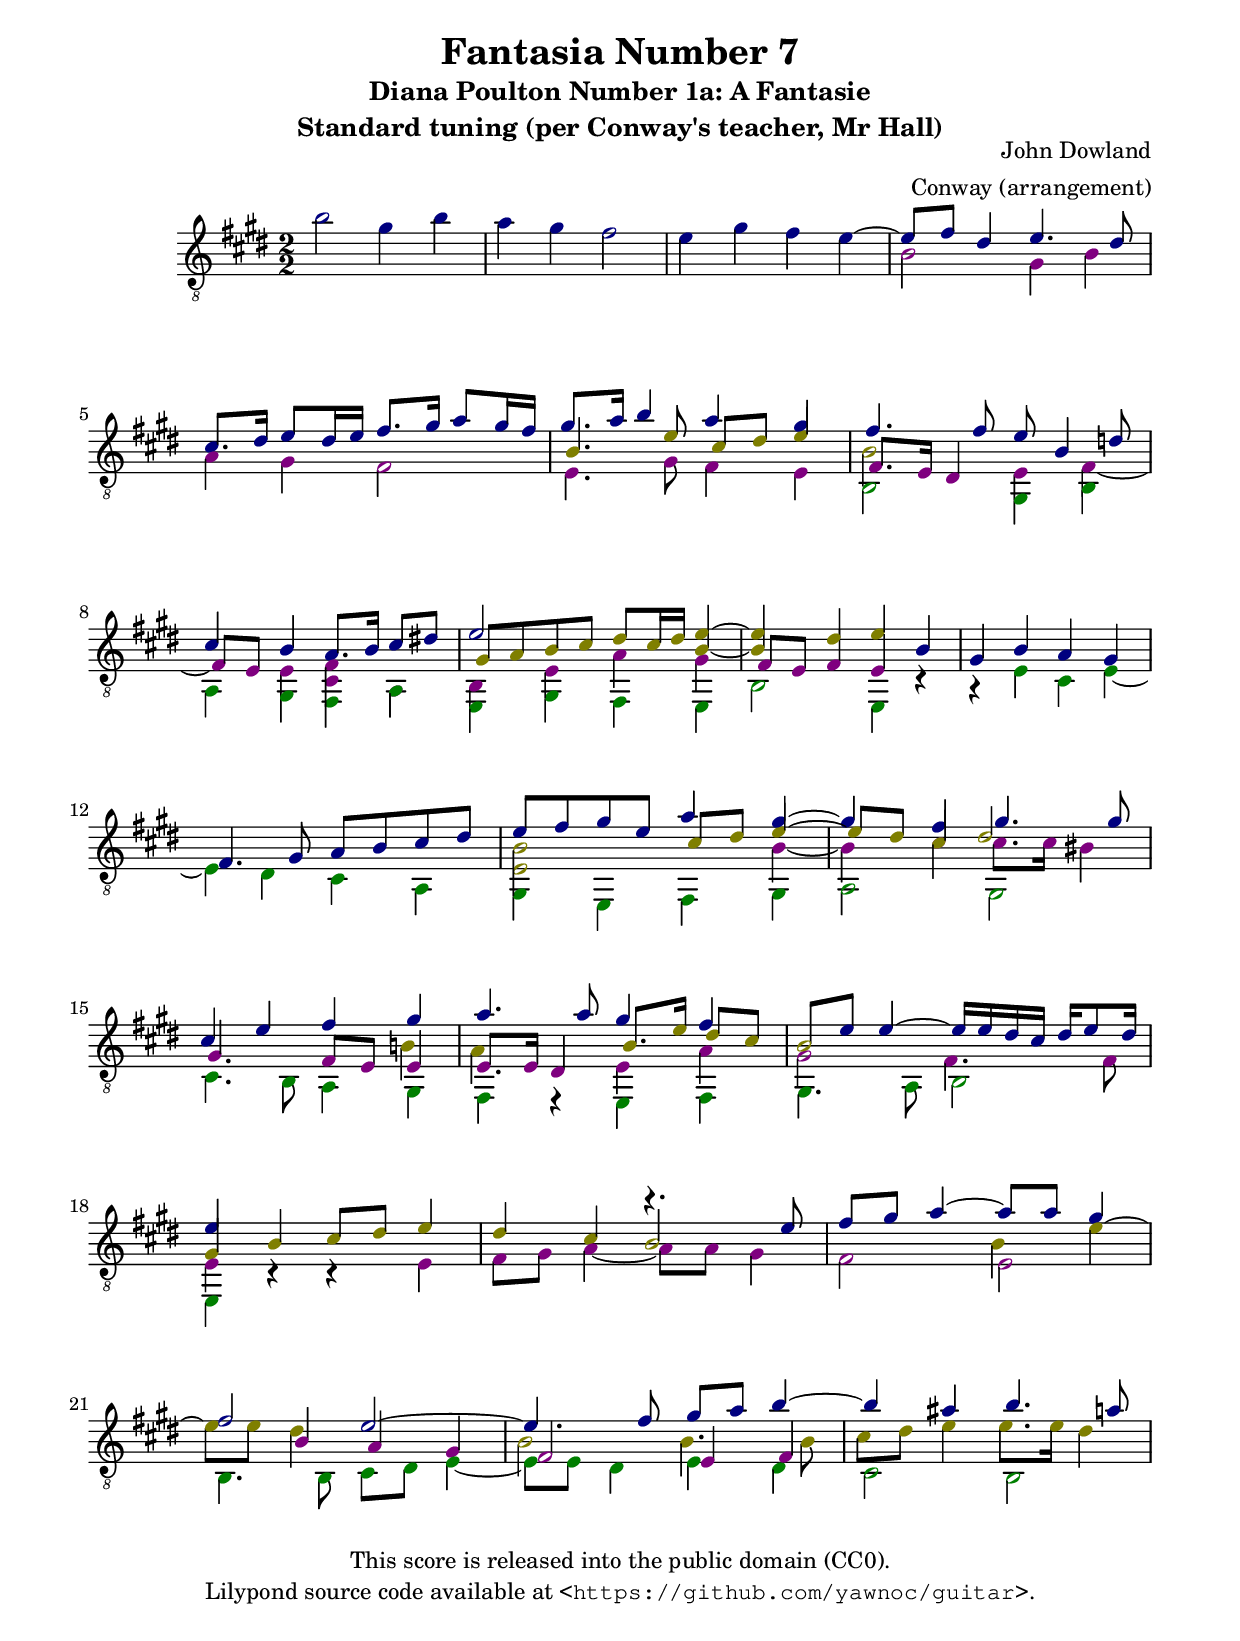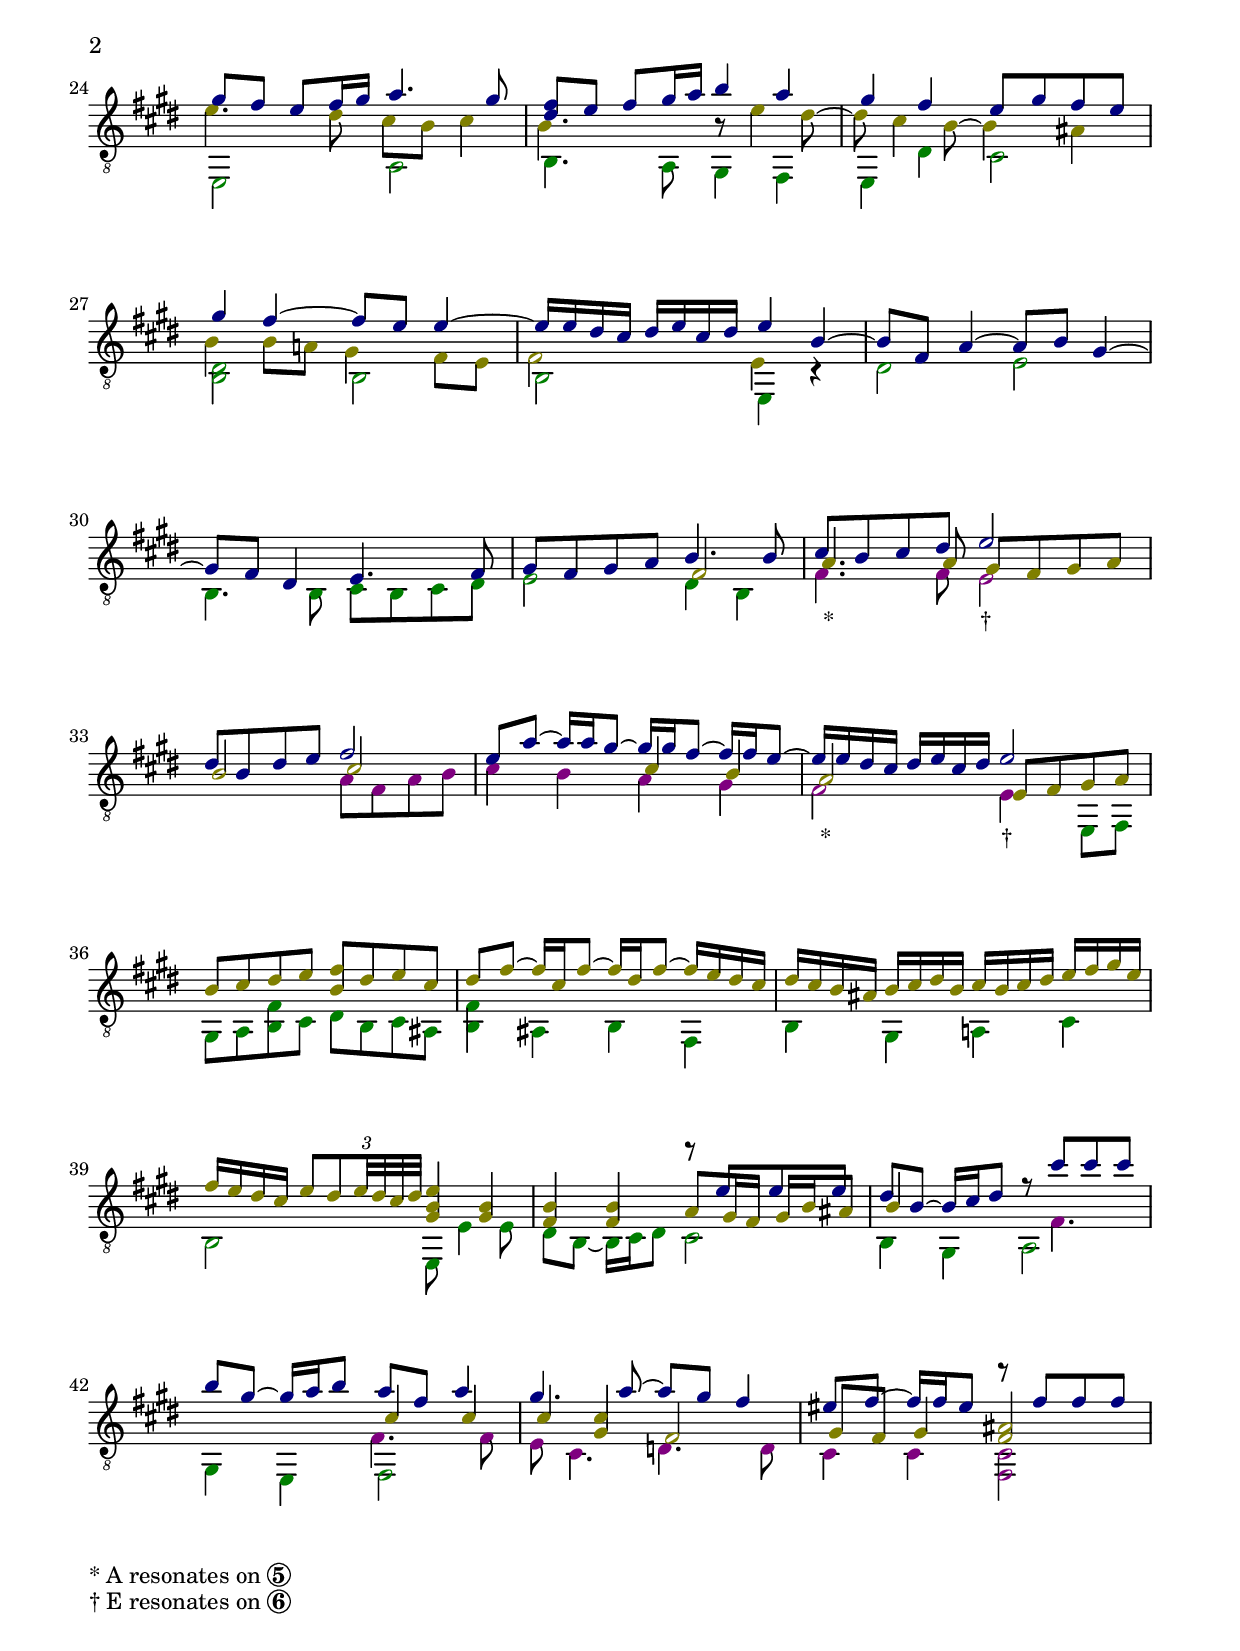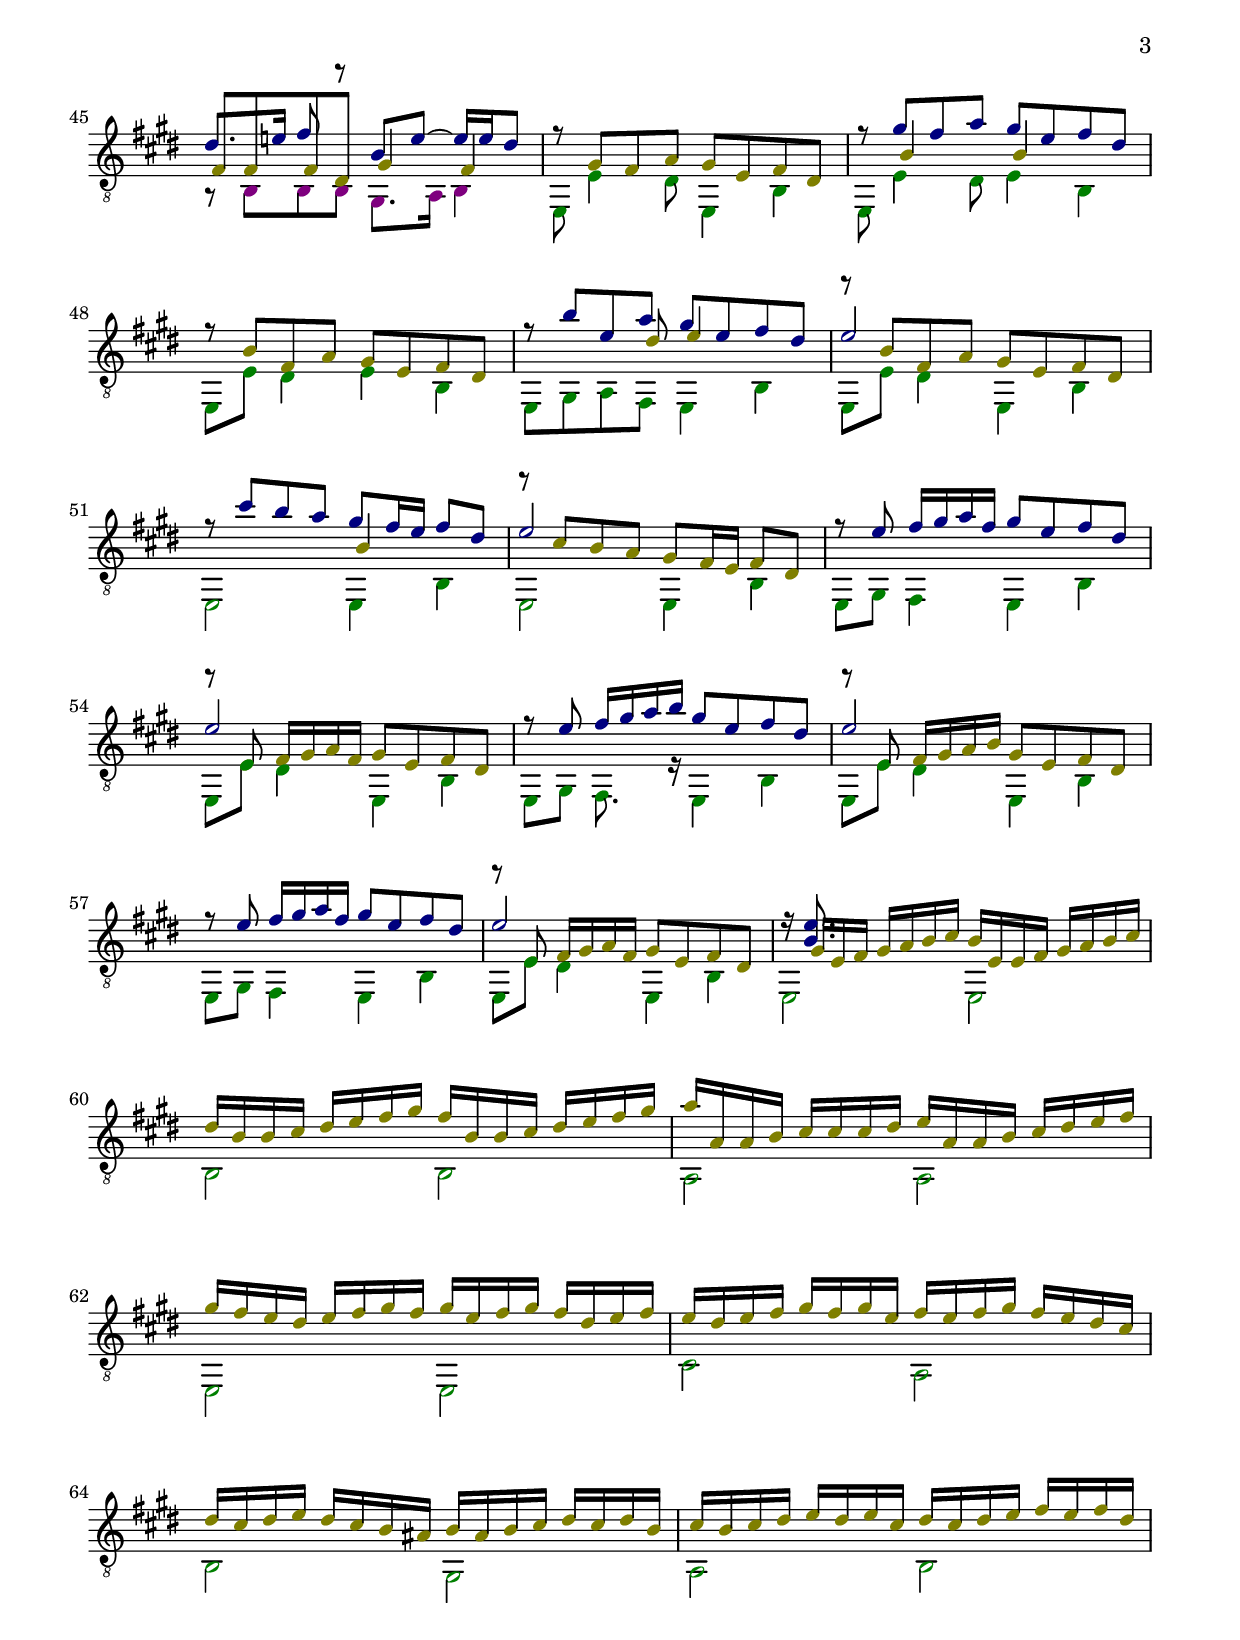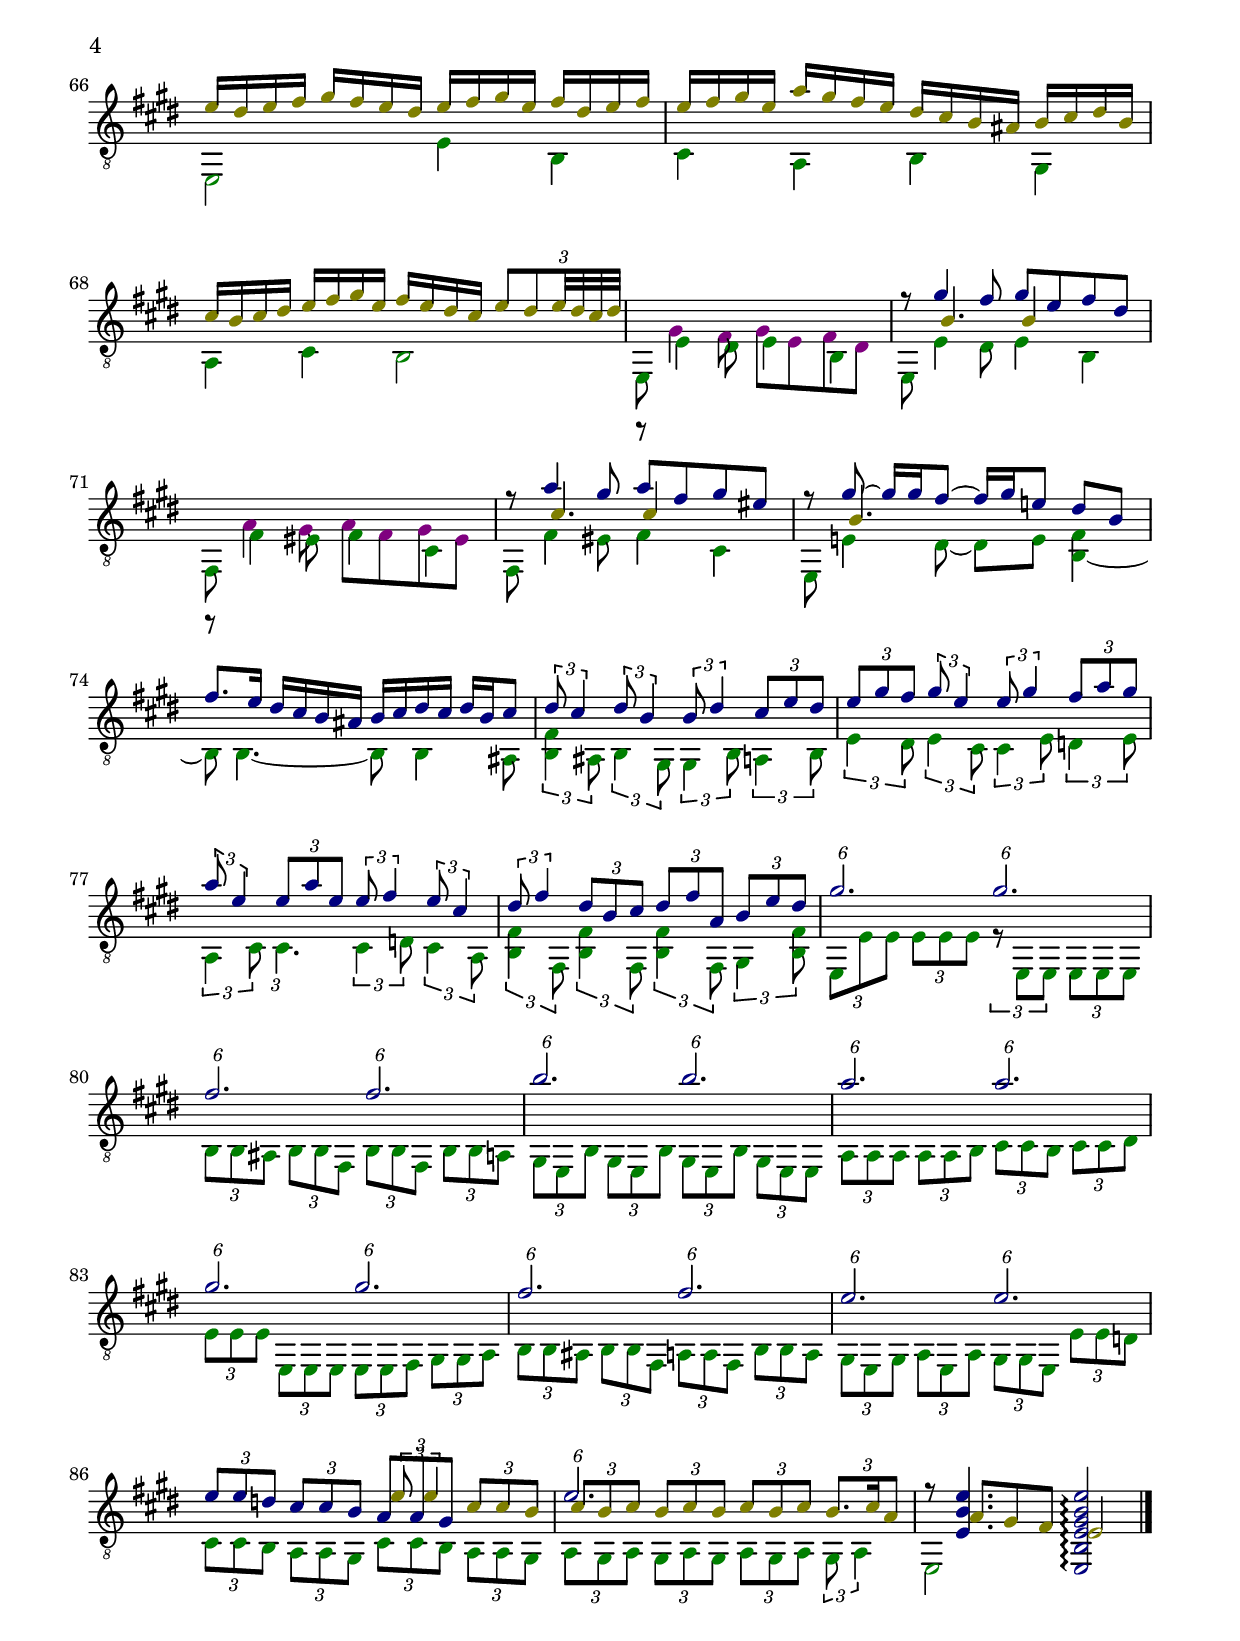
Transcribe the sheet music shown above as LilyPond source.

\version "2.18.2"


%%%%%%%%%%%%%%%%%%%%%%%%%%%%%%%%%%%%%%%%%%%%%%%%%%%%%%%%%%%%%%%%
% General
%%%%%%%%%%%%%%%%%%%%%%%%%%%%%%%%%%%%%%%%%%%%%%%%%%%%%%%%%%%%%%%%

\paper {
  top-margin = 1.5\cm
  left-margin = 1.5\cm
  right-margin = 1.5\cm
  bottom-margin = 1.5\cm
  ragged-last-bottom = ##f
  footnote-separator-markup = \markup { \vspace #1.5 }
}

globalSettings = {
  \accidentalStyle modern
  \compressFullBarRests
  \mergeDifferentlyHeadedOn
  \mergeDifferentlyDottedOn
  \numericTimeSignature
  \pointAndClickOff
  \override TextScript.extra-offset = #'(0 . 0.7)
  \override Score.FootnoteItem.annotation-line = ##f
}

origin-url = "https://github.com/yawnoc/guitar"

\header {
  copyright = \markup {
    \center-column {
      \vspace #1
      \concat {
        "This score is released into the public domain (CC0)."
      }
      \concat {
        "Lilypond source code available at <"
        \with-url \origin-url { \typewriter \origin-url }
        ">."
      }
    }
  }
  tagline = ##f
}

triplet = #(define-music-function
  (parser location music) (ly:music?)
  #{
    \tuplet 3/2 { $music }
  #}
)

tripletDuple = #(define-music-function
  (parser location music) (ly:music?)
  #{
    \tuplet 6/4 { $music }
  #}
)

overrideBeamedStemLengths = #(define-scheme-function
  (parser location lengths) (list?)
  #{
    \override Stem.details.beamed-lengths = $lengths
  #}
)
revertBeamedStemLengths = { \revert Stem.details.beamed-lengths }

overrideBeamVerticalPositions = #(define-scheme-function
  (parser location positions) (pair?)
  #{
    \override Beam.positions = $positions
  #}
)

%%%%%%%%%%%%%%%%%%%%%%%%%%%%%%%%%%%%%%%%%%%%%%%%%%%%%%%%%%%%%%%%
% Semantic bar lines
%%%%%%%%%%%%%%%%%%%%%%%%%%%%%%%%%%%%%%%%%%%%%%%%%%%%%%%%%%%%%%%%

barLineGoto = { \bar "||" }
barLineKeyChange = { \bar "||" }
barLineEnd = { \bar "|." }

%%%%%%%%%%%%%%%%%%%%%%%%%%%%%%%%%%%%%%%%%%%%%%%%%%%%%%%%%%%%%%%%
% Guitar notation
%%%%%%%%%%%%%%%%%%%%%%%%%%%%%%%%%%%%%%%%%%%%%%%%%%%%%%%%%%%%%%%%

stringNumbersAbove = { \set stringNumberOrientations = #'(up) }
stringNumbersBelow = { \set stringNumberOrientations = #'(down) }

fingeringAbove = { \set fingeringOrientations = #'(up) }
fingeringBelow = { \set fingeringOrientations = #'(down) }
fingeringAleft = { \set fingeringOrientations = #'(left) }
fingeringAright = { \set fingeringOrientations = #'(right) }

startGraceMusic = {
  <>(
  \override Fingering.font-size = -6
}
stopGraceMusic = {
  \revert Fingering.font-size
  <>)
}

overrideHorizontalShift = #(define-scheme-function
  (parser location distance) (number?)
  #{
    \override NoteColumn.force-hshift = $distance
  #}
)
revertHorizontalShift = { \revert NoteColumn.force-hshift }

barreSpan = #(define-music-function
  (parser location label offsetPair music)
  (string? (pair? (cons 0 0)) ly:music?)
  (let
    (
      (elements (extract-named-music music '(NoteEvent EventChord)))
    )
    (if
      (pair? elements)
      (let
        (
          (first-element (first elements))
          (last-element (last elements))
        )
        (set!
          (ly:music-property first-element 'articulations)
          (cons
            (make-music 'TextSpanEvent 'span-direction -1)
            (ly:music-property first-element 'articulations)
          )
        )
        (set!
          (ly:music-property last-element 'articulations)
          (cons
            (make-music 'TextSpanEvent 'span-direction 1)
            (ly:music-property last-element 'articulations)
          )
        )
      )
    )
  )
  #{
    \once \override TextSpanner.font-shape = #'upright
    \once \override TextSpanner.style = #'line
    \once \override TextSpanner.extra-offset = #offsetPair
    \once \override TextSpanner.bound-details = #`(
      (left
        (text . ,#{ \markup { \raise #-0.7 { #label \hspace #0.7 }} #})
        (Y . 0)
        (padding . -0.8)
        (attach-dir . -2)
      )
      (right
        (text . ,#{ \markup { \draw-line #'(0 . -1.3) } #}) ;; draw hook
        (Y . 0)
        (padding . -0.5)
        (attach-dir . 2)
      )
    )
    \once \override TextSpanner #'after-line-breaking = #(lambda (grob)
      (let*
        (
          (originalGrob (ly:grob-original grob))
          (splitGrobs (ly:spanner-broken-into originalGrob))
        )
        (if
          (and
            (>= (length splitGrobs) 2)
            (not (eq? (car (last-pair splitGrobs)) grob))
          )
          (begin
            (ly:grob-set-nested-property! grob
              '(bound-details right text)
              #{ \markup { \draw-line #'(0 . 0) } #} ;; suppress draw hook
            )
            (ly:grob-set-property! grob
              'extra-offset
              (cons
                (car offsetPair)
                (+ (cdr offsetPair) 0.7) ;; correction for suppressed hook
              )
            )
            (ly:grob-set-nested-property! grob
              '(bound-details right padding)
              #'-3 ;; increase spanner length
            )
          )
        )
      )
    )
    $music
  #}
)

barre = #(define-scheme-function
  (parser location label) (string?)
  #{
    \markup {
      \center-align {
        \hspace #0.7
        $label
      }
    }
  #}
)

nudgeNextBarre = #(define-scheme-function
  (parser location distance) (number?)
  #{
    \once \override TextScript.X-offset = $distance
  #}
)

position = #(define-scheme-function
  (parser location label) (string?)
  #{
    \markup {
      \center-align {
        \hspace #0.5
        $label
      }
    }
  #}
)

#(define-markup-command
  (markupString layout properties stringNumber) (markup?)
  (interpret-markup layout properties
    #{
      \markup \circle { \bold #stringNumber }
    #}
  )
)

#(define-markup-command
  (resonatesOn layout properties note stringNumber) (markup? markup?)
  (interpret-markup layout properties
    #{
      \markup { #note "resonates on" \markupString #stringNumber }
    #}
  )
)

%%%%%%%%%%%%%%%%%%%%%%%%%%%%%%%%%%%%%%%%%%%%%%%%%%%%%%%%%%%%%%%%
% Goto statements
%%%%%%%%%%%%%%%%%%%%%%%%%%%%%%%%%%%%%%%%%%%%%%%%%%%%%%%%%%%%%%%%

overrideGotoVisibility = {
  \once \override Score.RehearsalMark #'break-visibility = #'#(#t #t #f)
}

makeGotoMark = #(define-scheme-function
  (parser location label) (string?)
  #{
    \mark \markup { \small \italic $label }
  #}
)

simultaneousMarkSeparator = {
  \cadenzaOn
    s1073741824 % stupid, but works
  \cadenzaOff
}

coda = {
  \overrideGotoVisibility
  \mark \markup { \musicglyph #"scripts.coda" }
}

fine = {
  \overrideGotoVisibility
  \makeGotoMark Fine
}

dcAlCoda = {
  \overrideGotoVisibility
  \makeGotoMark "D.C. al Coda"
}

dcAlFine = {
  \overrideGotoVisibility
  \makeGotoMark "D.C. al Fine"
}

toCoda = {
  \overrideGotoVisibility
  \makeGotoMark "to Coda"
}



\header {
  title = "Fantasia Number 7"
  subtitle = \markup {
    \center-column {
      "Diana Poulton Number 1a: A Fantasie"
      "Standard tuning (per Conway's teacher, Mr Hall)"
    }
  }
  composer = "John Dowland"
  arranger = "Conway (arrangement)"
}


initialSignatures = {
  \clef "treble_8"
  \key e \major
  \time 2/2
  \set Timing.beamExceptions = #'()
  \set Timing.baseMoment = #(ly:make-moment 1/4)
  \set Timing.beatStructure = #'(1 1 1 1)
  \set Timing.beamExceptions = #'(
    (
      end
        .
      (
        ((1 . 8) . (4 4)) ;; quavers by fours
        ((1 . 12) . (3 3 3 3)) ;; anything shorter by beat
      )
    )
  )
}


highVoiceMusic = {
  
  \override NoteHead.color = #darkblue
  
  % Main theme high
  \barNumberCheck #1
  \relative c'' {
    \stemDown
    b2 gis4 b |
    a gis fis2 |
    e4 gis fis e~ |
    \stemUp
    e8 fis dis4 e4. dis8 |
    cis8. dis16 e8 dis16 e fis8. gis16 a8 gis16 fis |
    gis8. a16 b4 a gis |
    \once \overrideHorizontalShift #0.3 fis4. fis8 e8 b4 d8 |
    cis4 b a8. b16 cis8 dis |
    e2 s2 |
    s2 s4
  }
  
  % Main theme low
  \barNumberCheck #10
  \relative c' {
    b4 |
    gis b a gis |
    fis4. gis8 a b cis dis |
    e fis gis e a4 gis~ |
    gis
      \shiftOn
        \once \overrideHorizontalShift #0
        fis
      \shiftOff
      \once \overrideHorizontalShift #0.45 gis4. gis8 |
    \once \overrideHorizontalShift #-0.25 cis,4 e fis gis |
    a4. a8 gis4 fis |
    \once \hide NoteHead b,8 e e4~ e16 e dis cis dis16 e8 dis16 |
    e4
  }
  
  % Tee-tee taa high
  \barNumberCheck #18
  \relative c'' {
    s4 s2 |
    s2 c4.\rest e,8 |
    fis8 gis a4~ a8 a gis4 |
    fis2 e2~ |
    e4. fis8 gis8 a b4~ |
    b ais b4. a8 |
    gis8 fis e8 fis16 gis a4. gis8 |
    <fis dis>8 e fis8 gis16 a b4 a |
    gis fis e8 gis fis e |
    gis4 fis~ fis8 e e4~ |
    e16 e dis cis dis e cis dis e4
  }
  
  % Tee-tee taa low
  \barNumberCheck #28
  \relative c' {
    b4~ |
    b8 fis a4~ a8 b gis4~ |
    gis8 fis dis4 e4. fis8 |
    gis fis gis a b4. b8 |
    cis b cis dis e2 |
    dis8 b dis e fis2 |
    e8 a~ a16 a gis8~ gis16 gis fis8~ fis16 fis e8~ |
    e16 e dis cis dis e cis dis e2 |
  }
  
  % Ascending scale
  \barNumberCheck #36
  {
    s1 * 3 |
    s2
  }
  
  % Tee-tee-tee
  \barNumberCheck #39
  \relative c' {
    s2 |
    s2 r8 e e e |
    dis b~ b16 cis dis8 r8 cis' cis cis |
    b8 gis~ gis16 a b8 a8 fis a4 |
    gis4. a8~ a gis fis4 |
    eis8 fis~ fis16 fis eis8 r8 fis fis fis |
    dis8. e16 fis8 r b,8 e~ e16 e dis8 |
  }
  
  % Majestic theme
  \barNumberCheck #46
  \relative c'' {
    s1 |
    r8 gis fis a gis e fis dis |
    s1 |
    r8 b' e, a gis e fis dis |
    e2 s2 |
    r8 cis' b a gis8 fis16 e fis8 dis |
    e2 s2 |
    r8 e fis16 gis a fis gis8 e fis dis |
    e2 s2 |
    r8 e fis16 gis a b gis8 e fis dis |
    e2 s2 |
    r8 e fis16 gis a fis gis8 e fis dis |
    e2 s2 |
  }
  
  % Scale runs
  \barNumberCheck #59
  \relative c' {
    r16 <e b>8. s4 s2 |
    s1 * 9 |
  }
  
  % Majestic interlude
  \barNumberCheck #69
  \relative c'' {
    s1 |
    r8 gis4 fis8 gis e fis dis |
    s1 |
    r8 a'4 gis8 a fis gis eis |
    r8 gis~ gis16 gis fis8~ fis16 gis e8 dis b |
    fis'8. e16 dis cis b ais
      b16 cis dis cis dis b cis8 |
  }
  
  % Triple runs
  \barNumberCheck #75
  \relative c' {
    \triplet { dis8 cis4 } \triplet { dis8 b4 }
      \triplet { b8 dis4 } \triplet { cis8 e dis } |
    \triplet { e8 gis fis } \triplet { gis8 e4 }
      \triplet { e8 gis4 } \triplet { fis8 a gis } |
    \triplet { a8 e4 } \triplet { e8 a e }
      \triplet { e8 fis4 } \triplet { e8 cis4 } |
    \triplet { dis8 fis4 } \triplet { dis8 b cis }
      \triplet { dis8 fis a, } \triplet { b e dis } |
    \tripletDuple { gis2. } \tripletDuple { gis } |
    \tripletDuple { fis } \tripletDuple { fis } |
    \tripletDuple { b } \tripletDuple { b } |
    \tripletDuple { a } \tripletDuple { a } |
    \tripletDuple { gis } \tripletDuple { gis } |
    \tripletDuple { fis } \tripletDuple { fis } |
    \tripletDuple { e } \tripletDuple { e } |
    \triplet { e8 e d } \triplet { cis cis b }
      \triplet { a a gis } s4 |
    \tripletDuple { e'2. } s2 |
  }
  
  % Finishing chords
  \barNumberCheck #88
  \relative c {
    r8 <e b' e>4.
      <e, b' e gis b e>2 \arpeggio
      \barLineEnd
  }
  
}


lowVoiceMusic = {
  
  \override NoteHead.color = #darkgreen
  
  % Main theme high
  \barNumberCheck #1
  \relative c {
    s1 * 6 |
    b2 gis4 b |
    a gis fis a |
    e gis fis e |
    b'2 e,4
  }
  
  % Main theme low
  \barNumberCheck #10
  \relative c {
    r4 |
    r4 e cis e~ |
    e dis cis a |
    gis e fis gis |
    a2 gis |
    cis4. b8 a4 gis |
    fis r e fis |
    gis4. a8 b2 |
    e,4
  }
  
  % Tee-tee taa high
  \barNumberCheck #18
  \relative c {
    s4 s4 s4 |
    s1 * 2 |
    b4. b8 cis8 dis e4~ |
    e8 e dis4 e4 dis |
    cis2 b |
    e, a |
    b4. a8 gis4 fis |
    e dis' cis2 |
    <b dis> b |
    b e,4
  }
  
  % Tee-tee taa low
  \barNumberCheck #28
  \relative c {
    r4 |
    dis2 e |
    b4. b8 cis b cis dis |
    e2 dis4 b |
    s1 * 3 |
    s2
  }
  
  % Ascending scale
  \barNumberCheck #35
  \relative c, {
    s4 e8 fis |
    gis a <b fis'> cis dis b cis ais |
    <b fis'>4 ais b fis |
    b gis a cis |
    b2
  }
  
  % Tee-tee-tee
  \barNumberCheck #39
  \relative c, {
    e8 e'4 e8 |
    dis8 b~ b16 cis dis8 cis2 |
    b4 gis a2 |
    gis4 e fis2 |
    s1 * 3 |
  }
  
  % Majestic theme
  \barNumberCheck #46
  \relative c, {
    e8 e'4 dis8 e,4 b' |
    e,8 e'4 dis8 e4 b |
    e,8 e' dis4 e b |
    e,8 gis a fis e4 b' |
    e,8 e' dis4 e, b' |
    e,2 e4 b' |
    e,2 e4 b' |
    e,8 gis fis4 e b' |
    e,8 e' dis4 e, b' |
    e,8[ gis] fis8. r16 e4 b' |
    e,8 e' dis4 e, b' |
    e,8 gis fis4 e b' |
    e,8 e' dis4 e, b' |
  }
  
  % Scale runs
  \barNumberCheck #59
  \relative c, {
    e2 e |
    b' b |
    a a |
    e e |
    cis' a |
    b gis |
    a b |
    e, e'4 b |
    cis a b gis |
    a cis b2 |
  }
  
  % Majestic interlude
  \barNumberCheck #69
  \relative c, {
    e8 e'4 dis8 e4 b |
    e,8 e'4 dis8 e4 b |
    fis8 fis'4 eis8 fis4 cis |
    fis,8 fis'4 eis8 fis4 cis |
    e,8 e'4 dis8~ dis e <b~ fis'>4 |
    b8 b4.~ b8 b4 ais8 |
  }
  
  % Triple runs
  \barNumberCheck #75
  \relative c {
    \triplet { <b fis'>4 ais8 } \triplet { b4 gis8 }
      \triplet { gis4 b8 } \triplet { a4 b8 } |
    \triplet { e4 dis8 } \triplet { e4 cis8 }
      \triplet { cis4 e8 } \triplet { d4 e8 } |
    \triplet { a,4 cis8 } \triplet { cis4. }
      \triplet { cis4 d8 } \triplet { cis4 a8 } |
    \triplet { <b fis'>4 fis8 } \triplet { <b fis'>4 fis8 }
      \triplet { <b fis'>4 fis8 } \triplet { gis4 <b fis'>8 } |
    \triplet { e,8 e' e } \triplet { e e e }
      \triplet { r e, e } \triplet { e e e } |
    \triplet { b' b ais } \triplet { b b fis }
      \triplet { b b fis } \triplet { b b a } |
    \triplet { gis e b' } \triplet { gis e b' }
      \triplet { gis e b' } \triplet { gis e e } |
    \triplet { a a a } \triplet { a a b }
      \triplet { cis cis b } \triplet { cis cis dis } |
    \triplet { e e e } \triplet { e, e e }
      \triplet { e e fis } \triplet { gis gis a } |
    \triplet { b b ais } \triplet { b b fis }
      \triplet { a a fis } \triplet { b b a } |
    \triplet { gis e gis } \triplet { a e a }
      \triplet { gis gis e } \triplet { e' e d } |
    \triplet { cis cis b } \triplet { a a gis }
      \triplet { cis cis b } \triplet { a a gis } |
    \triplet { a gis a } \triplet { gis a gis }
      \triplet { a gis a } \triplet { gis8 a4 } |
  }
  
  % Finishing chords
  \barNumberCheck #88
  \relative c, {
    e2 s2 |
  }
  
}


upperMiddleVoiceMusic = {
  
  \override NoteHead.color = #darkyellow
  
  % Main theme high
  \barNumberCheck #1
  \relative c' {
    s1 * 5 |
    \once \overrideHorizontalShift #0.4 b4. e8
      cis8 dis
      \once \overrideHorizontalShift #0 e4 |
    \stemDown
    \once \overrideHorizontalShift #0 b2 s2 |
    \stemUp
    s1 |
    gis8 a b cis dis8 cis16 \shiftOff dis <e~ b_~>4 |
    <e b> dis e
    \shiftOn
  }
  
  % Main theme low
  \barNumberCheck #10
  \relative c' {
    s4 |
    s1 * 2 |
    \stemDown
    \once \overrideHorizontalShift #0 <b e,>2
    \stemUp
      cis8 dis \once \overrideHorizontalShift #0 e4~ |
    e8 dis
      \shiftOff cis4 \shiftOn
      \once \overrideHorizontalShift #-0.75 dis2 |
    s2 s4 \stemDown b4 |
    a4 s4 \stemUp b8. e16 dis8 cis |
      \once \overrideHorizontalShift #-0.07
      \once \hide Stem
        b2
      s2 |
    \once \overrideHorizontalShift #0 gis4
  }
  
  % Tee-tee taa high
  \barNumberCheck #18
  \relative c' {
    b4 cis8 dis e4 |
    dis4 cis b2 |
    \stemDown
    s2 b4 e~ |
    e8 e dis4 s2 |
    b2 b4. b8 |
    cis8 dis e4 e8. e16 dis4 |
    e4. dis8 cis8 b cis4 |
    b4. s8 b8\rest e4 dis8~ |
    dis8 cis4 b8~ b4 ais |
    b4 b8 a gis4 fis8 e |
    fis2 e4
    \stemUp
  }
  
  % Tee-tee taa low
  \barNumberCheck #28
  \relative c {
    s4 |
    s1 * 2 |
    s2 fis2 |
    \footnote "*" #'(0 . -4) \markup { "*" \resonatesOn A 5 }
    a4. a8 gis fis gis a |
    b2 cis |
    s2 cis4 b |
    \footnote "*" #'(0 . -4) \markup { }
    a2
  }
  
  % Ascending scale
  \barNumberCheck #35
  \relative c {
    e8 fis gis a |
    b cis dis e <fis b,> dis e cis |
    dis fis~ fis16 cis fis8~ fis16 dis fis8~ fis16 e dis cis |
    dis cis b ais b cis dis b cis b cis dis e fis gis e |
    fis e dis cis \triplet { e8 dis e32 dis cis dis } <e b gis>4
  }
  
  % Tee-tee-tee
  \barNumberCheck #39
  \relative c' {
    <b gis>4 |
    <b fis> <b fis> a8 gis16 fis gis16 b ais8 |
    b4 s4 s2 |
    s2 cis4 cis |
    cis <cis gis> fis,2 |
    gis8 fis gis4 <ais fis>2 |
    fis8 fis fis dis gis4 fis |
  }
  
  % Majestic theme
  \barNumberCheck #46
  \relative c' {
    r8 gis fis a gis e fis dis |
    s8 b'4 s8 b4 s4 |
    r8 b8 fis a gis e fis dis |
    s4. dis'8 e4 s4 |
    r8 b8 fis a gis e fis dis |
    s2 b'4 s4 |
    r8 cis b a gis8 fis16 e fis8 dis |
    s1 |
    r8 e fis16 gis a fis gis8 e fis dis |
    s1 |
    r8 e fis16 gis a b gis8 e fis dis |
    s1 |
    r8 e fis16 gis a fis gis8 e fis dis |
  }
  
  % Scale runs
  \barNumberCheck #59
  \relative c' {
    s16 gis e fis gis a b cis
      b e, e fis gis a b cis |
    dis b b cis dis e fis gis
      fis b, b cis dis e fis gis |
    a a, a b cis cis cis dis
      e a, a b cis dis e fis |
    gis fis e dis e fis gis fis
      gis e fis gis fis dis e fis |
    e dis e fis gis fis gis e
      fis e fis gis fis e dis cis |
    dis cis dis e dis cis b ais
      b ais b cis dis cis dis b |
    cis b cis dis e dis e cis
      dis cis dis e fis e fis dis |
    e dis e fis gis fis e dis
      e fis gis e
      fis dis e fis |
    e fis gis e
      a gis fis e
      dis cis b ais
      b cis dis b |
    cis b cis dis
      e fis gis e
      fis e dis cis
      \triplet { e8 dis e32 dis cis dis } |
  }
  
  % Majestic interlude
  \barNumberCheck #69
  \relative c' {
    s1 |
    s8 b4. b4 s4 |
    s1 |
    s8 cis4. cis4 s4 |
    s8 b4. s2 |
    s1 |
  }
  
  % Triple runs
  \barNumberCheck #75
  \relative c' {
    s1 * 11 |
    s2 \triplet { e8 e4 } \triplet { cis8 cis b } |
    \triplet { cis b cis } \triplet { b cis b }
      \triplet { cis b cis } \triplet { b8. cis16 a8 } |
  }
  
  % Finishing chords
  \barNumberCheck #88
  \relative c' {
    s8 a gis fis e2 |
  }
  
}


lowerMiddleVoiceMusic = {
  
  \override NoteHead.color = #darkmagenta
  
  % Main theme high
  \barNumberCheck #1
  \relative c' {
    s1 * 3 |
    \shiftOff
    b2 gis4 b |
    a gis fis2 |
    \once \overrideHorizontalShift #0.3 e4. gis8 fis4 e |
    \shiftOn
    \stemUp
    \overrideBeamedStemLengths #'(3)
    fis8. e16 dis4 \stemDown
    \revertBeamedStemLengths
      \overrideHorizontalShift #0 e4 fis~ |
      \revertHorizontalShift
    \stemUp
    fis8 e \stemDown
      \overrideHorizontalShift #0 e4 <cis fis>4 a |
    b e a gis |
      \revertHorizontalShift
    \stemUp
    fis8 e
      \overrideHorizontalShift #0 fis4 e
      \revertHorizontalShift
    \stemDown
  }
  
  % Main theme low
  \barNumberCheck #10
  \relative c {
    s4 |
    s1 * 2 |
    s2 s4 \overrideHorizontalShift #0 b'4~ |
    b \revertHorizontalShift
      \shiftOff cis \shiftOn
      \overrideBeamedStemLengths #'(3)
      \once \overrideHorizontalShift #0.3
        cis8. cis16
      \revertBeamedStemLengths
      bis4 |
    \stemUp
    \once \overrideHorizontalShift #0.2 gis4. s8
      \once \overrideHorizontalShift #0 fis8 e
      \once \overrideHorizontalShift #0 e4 |
    \once \overrideHorizontalShift #0 e8. e16 dis4
      \stemDown
      \overrideHorizontalShift #0 e4 a |
      \revertHorizontalShift
    \once \overrideHorizontalShift #-0.07 gis2 fis4. fis8 |
    \once \overrideHorizontalShift #0 e4
  }
  
  % Tee-tee taa high
  \barNumberCheck #18
  \relative c {
    \shiftOff
    r4 r e |
    fis8 gis a4~ a8 a gis4 |
    fis2 e |
    \shiftOn
    \stemUp
    s4 b' a gis |
    fis2 e4 fis |
    \stemDown
    s1 * 5 |
    s2 s4
  }
  
  % Tee-tee taa low
  \barNumberCheck #28
  \relative c {
    s4 |
    s1 * 3 |
    fis4. fis8
      \footnote "†" #'(0 . -2.5) \markup { "†" \resonatesOn E 6 }
      e2 |
    s2 a8 fis a b |
    cis4 b a gis |
    fis2
      \footnote "†" #'(0 . -2.5) \markup { }
      e4
  }
  
  % Ascending scale
  \barNumberCheck #35
  {
    s4 |
    s1 * 3 |
    s2
  }
  
  % Tee-tee-tee
  \barNumberCheck #39
  \relative c {
    s2 |
    s1 |
    s2 s8 fis4. |
    s2 fis4. fis8 |
    e8 cis4. d4. d8 |
    cis4 cis <cis fis,>2 |
    r8 b b b gis8. a16 b4 |
  }
  
  % Majestic theme
  \barNumberCheck #46
  {
    s1 * 13 |
  }
  
  % Scale runs
  \barNumberCheck #59
  {
    s1 * 10 |
  }
  
  % Majestic interlude
  \barNumberCheck #69
  \relative c' {
    r8 gis4 fis8 gis e fis dis |
    s1 |
    r8 a'4 gis8 a fis gis eis |
    s1 * 3 |
  }
  
}


allMusic = {
  \new Staff \with {
    midiInstrument = #"acoustic guitar (nylon)"
  }
  \globalSettings
  \initialSignatures
  <<
    << \highVoiceMusic >>
      \\
    << \lowVoiceMusic >>
      \\
    << \upperMiddleVoiceMusic >>
      \\
    << \lowerMiddleVoiceMusic >>
  >>
}


\score {
  \allMusic
}

\score {
  \allMusic
  \midi { }
}
